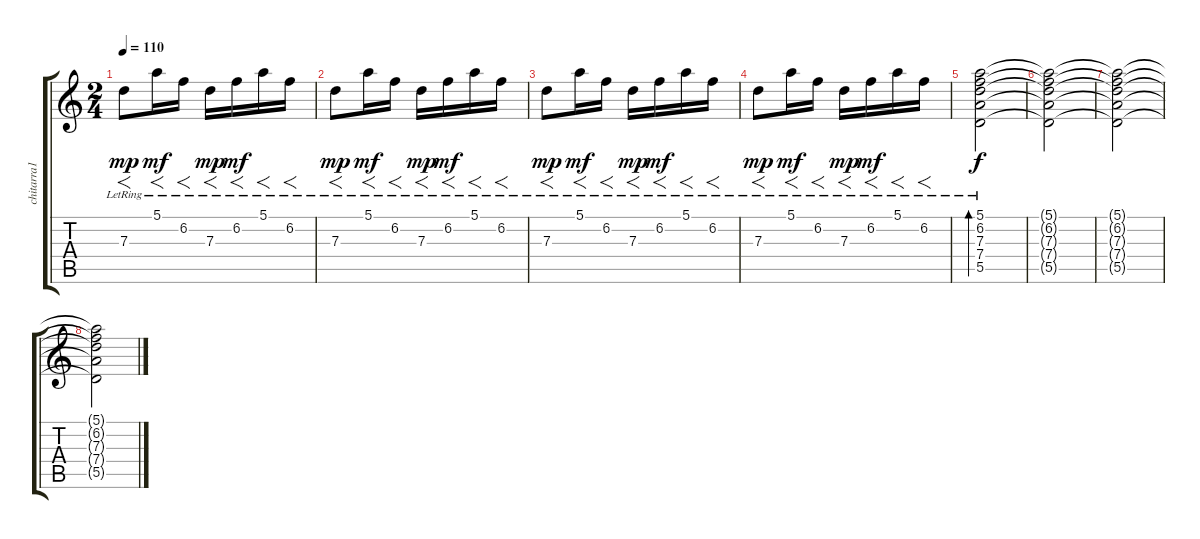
\track ("chitarra1" "chitarra1") {instrument acousticguitarsteel}
\staff {score tabs}
\tuning (E4 B3 G3 D3 A2 E2) {hide}
\ts (2 4)
\tempo 110
\clef g2
\ks c
7.3{lr}.8{f dy mp} 5.1{lr}.16{f dy mf} 6.2{lr}.16{f} 7.3{lr}.16{f dy mp} 6.2{lr}.16{f dy mf} 5.1{lr}.16{f} 6.2{lr}.16{f} |
7.3{lr}.8{f dy mp} 5.1{lr}.16{f dy mf} 6.2{lr}.16{f} 7.3{lr}.16{f dy mp} 6.2{lr}.16{f dy mf} 5.1{lr}.16{f} 6.2{lr}.16{f} |
7.3{lr}.8{f dy mp} 5.1{lr}.16{f dy mf} 6.2{lr}.16{f} 7.3{lr}.16{f dy mp} 6.2{lr}.16{f dy mf} 5.1{lr}.16{f} 6.2{lr}.16{f} |
7.3{lr}.8{f dy mp} 5.1{lr}.16{f dy mf} 6.2{lr}.16{f} 7.3{lr}.16{f dy mp} 6.2{lr}.16{f dy mf} 5.1{lr}.16{f} 6.2{lr}.16{f} |
(5.1{lr} 6.2{lr} 7.3{lr} 7.4{lr} 5.5{lr}).2{bd 120 dy f} |
(5.1{t} 6.2{t} 7.3{t} 7.4{t} 5.5{t}).2 |
(5.1{t} 6.2{t} 7.3{t} 7.4{t} 5.5{t}).2 |
(5.1{t} 6.2{t} 7.3{t} 7.4{t} 5.5{t}).2
